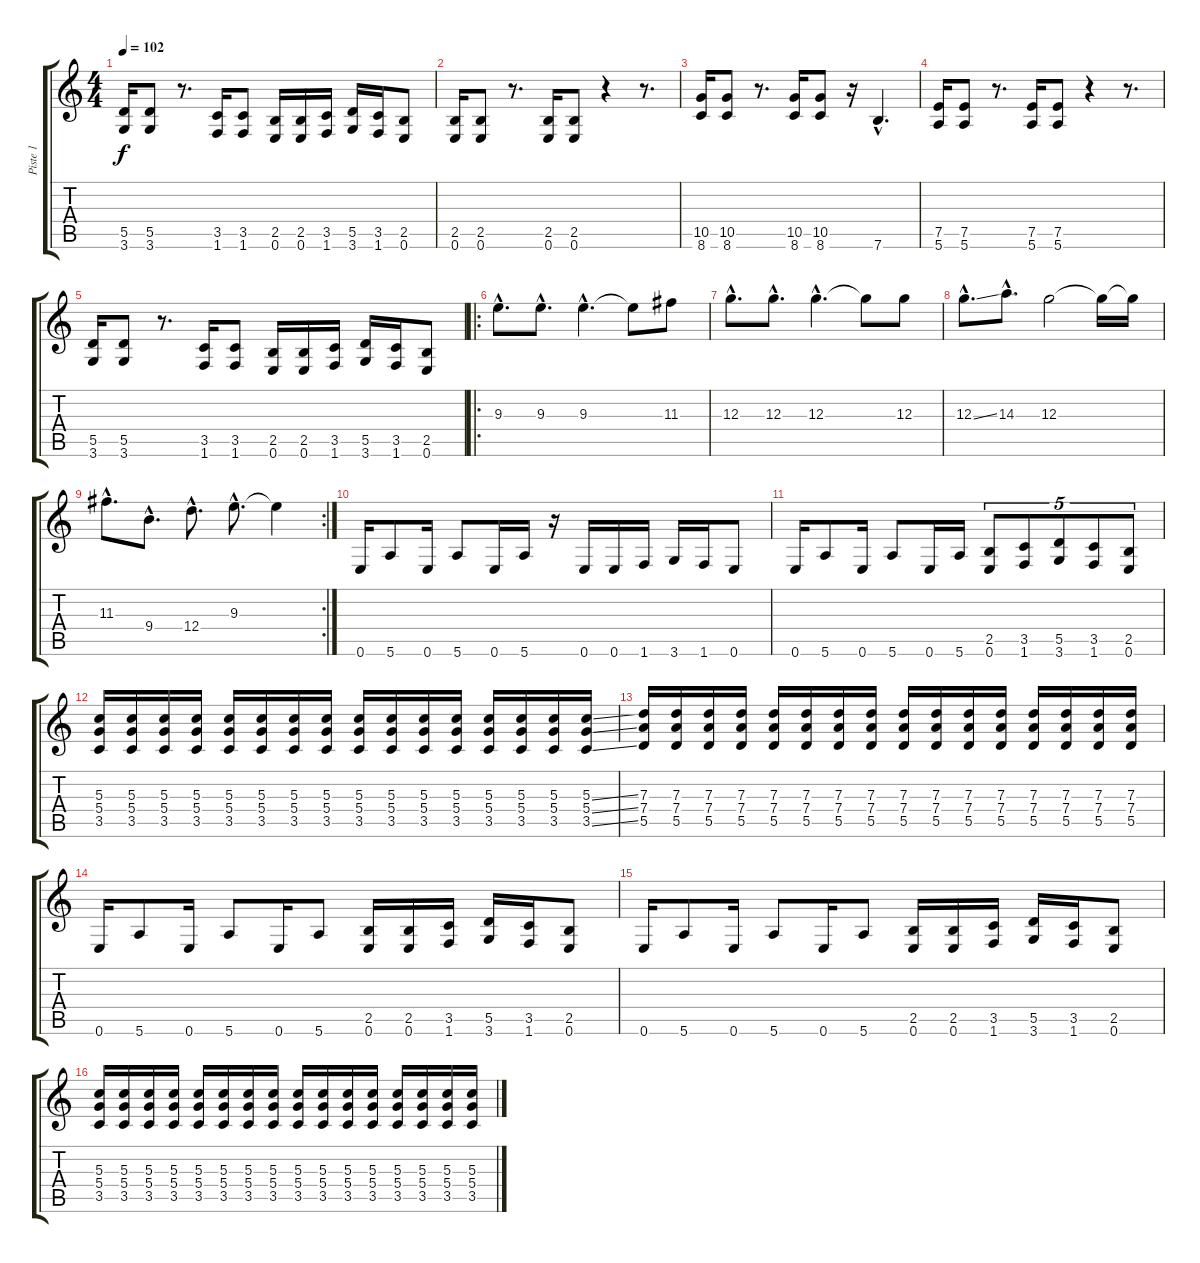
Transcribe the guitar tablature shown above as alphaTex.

\track ("Piste 1" "Piste 1") {instrument overdrivenguitar}
\staff {score tabs}
\tuning (E4 B3 G3 D3 A2 E2) {hide}
\ts (4 4)
\tempo 102
\clef g2
\ks c
(5.5 3.6).16{dy f} (5.5 3.6).8 r.8{d} (3.5 1.6).16 (3.5 1.6).8 (2.5 0.6).16 (2.5 0.6).16 (3.5 1.6).16 (5.5 3.6).16 (3.5 1.6).16 (2.5 0.6).8 |
(2.5 0.6).16 (2.5 0.6).8 r.8{d} (2.5 0.6).16 (2.5 0.6).8 r.4 r.8{d} |
(10.5 8.6).16 (10.5 8.6).8 r.8{d} (10.5 8.6).16 (10.5 8.6).8 r.16 7.6{hac}.4{d} |
(7.5 5.6).16 (7.5 5.6).8 r.8{d} (7.5 5.6).16 (7.5 5.6).8 r.4 r.8{d} |
(5.5 3.6).16 (5.5 3.6).8 r.8{d} (3.5 1.6).16 (3.5 1.6).8 (2.5 0.6).16 (2.5 0.6).16 (3.5 1.6).16 (5.5 3.6).16 (3.5 1.6).16 (2.5 0.6).8 |
\ro
9.3{hac}.8{d volume 11 instrument overdrivenguitar} 9.3{hac}.8{d} 9.3{hac}.4{d} 9.3{t}.8 11.3.8 |
12.3{hac}.8{d} 12.3{hac}.8{d} 12.3{hac}.4{d} 12.3{t}.8 12.3.8 |
12.3{ss hac}.8{d} 14.3{hac}.8{d} 12.3.2 12.3{t}.16 12.3{t}.16 |
\rc 2
11.3{hac}.8{d} 9.4{hac}.8{d} 12.4{hac}.8{d} 9.3{hac}.8{d} 9.3{t}.4 |
0.6.16{instrument overdrivenguitar} 5.6.8 0.6.16 5.6.8 0.6.16 5.6.16 r.16 0.6.16 0.6.16 1.6.16 3.6.16 1.6.16 0.6.8 |
0.6.16 5.6.8 0.6.16 5.6.8 0.6.16 5.6.16 (2.5 0.6).8{tu (5 4)} (3.5 1.6).8{tu (5 4)} (5.5 3.6).8{tu (5 4)} (3.5 1.6).8{tu (5 4)} (2.5 0.6).8{tu (5 4)} |
(5.3 5.4 3.5).16 (5.3 5.4 3.5).16 (5.3 5.4 3.5).16 (5.3 5.4 3.5).16 (5.3 5.4 3.5).16 (5.3 5.4 3.5).16 (5.3 5.4 3.5).16 (5.3 5.4 3.5).16 (5.3 5.4 3.5).16 (5.3 5.4 3.5).16 (5.3 5.4 3.5).16 (5.3 5.4 3.5).16 (5.3 5.4 3.5).16 (5.3 5.4 3.5).16 (5.3 5.4 3.5).16 (5.3{ss} 5.4{ss} 3.5{ss}).16 |
(7.3 7.4 5.5).16 (7.3 7.4 5.5).16 (7.3 7.4 5.5).16 (7.3 7.4 5.5).16 (7.3 7.4 5.5).16 (7.3 7.4 5.5).16 (7.3 7.4 5.5).16 (7.3 7.4 5.5).16 (7.3 7.4 5.5).16 (7.3 7.4 5.5).16 (7.3 7.4 5.5).16 (7.3 7.4 5.5).16 (7.3 7.4 5.5).16 (7.3 7.4 5.5).16 (7.3 7.4 5.5).16 (7.3 7.4 5.5).16 |
0.6.16 5.6.8 0.6.16 5.6.8 0.6.16 5.6.8 (2.5 0.6).16 (2.5 0.6).16 (3.5 1.6).16 (5.5 3.6).16 (3.5 1.6).16 (2.5 0.6).8 |
0.6.16 5.6.8 0.6.16 5.6.8 0.6.16 5.6.8 (2.5 0.6).16 (2.5 0.6).16 (3.5 1.6).16 (5.5 3.6).16 (3.5 1.6).16 (2.5 0.6).8 |
(5.3 5.4 3.5).16 (5.3 5.4 3.5).16 (5.3 5.4 3.5).16 (5.3 5.4 3.5).16 (5.3 5.4 3.5).16 (5.3 5.4 3.5).16 (5.3 5.4 3.5).16 (5.3 5.4 3.5).16 (5.3 5.4 3.5).16 (5.3 5.4 3.5).16 (5.3 5.4 3.5).16 (5.3 5.4 3.5).16 (5.3 5.4 3.5).16 (5.3 5.4 3.5).16 (5.3 5.4 3.5).16 (5.3{ss} 5.4{ss} 3.5{ss}).16
